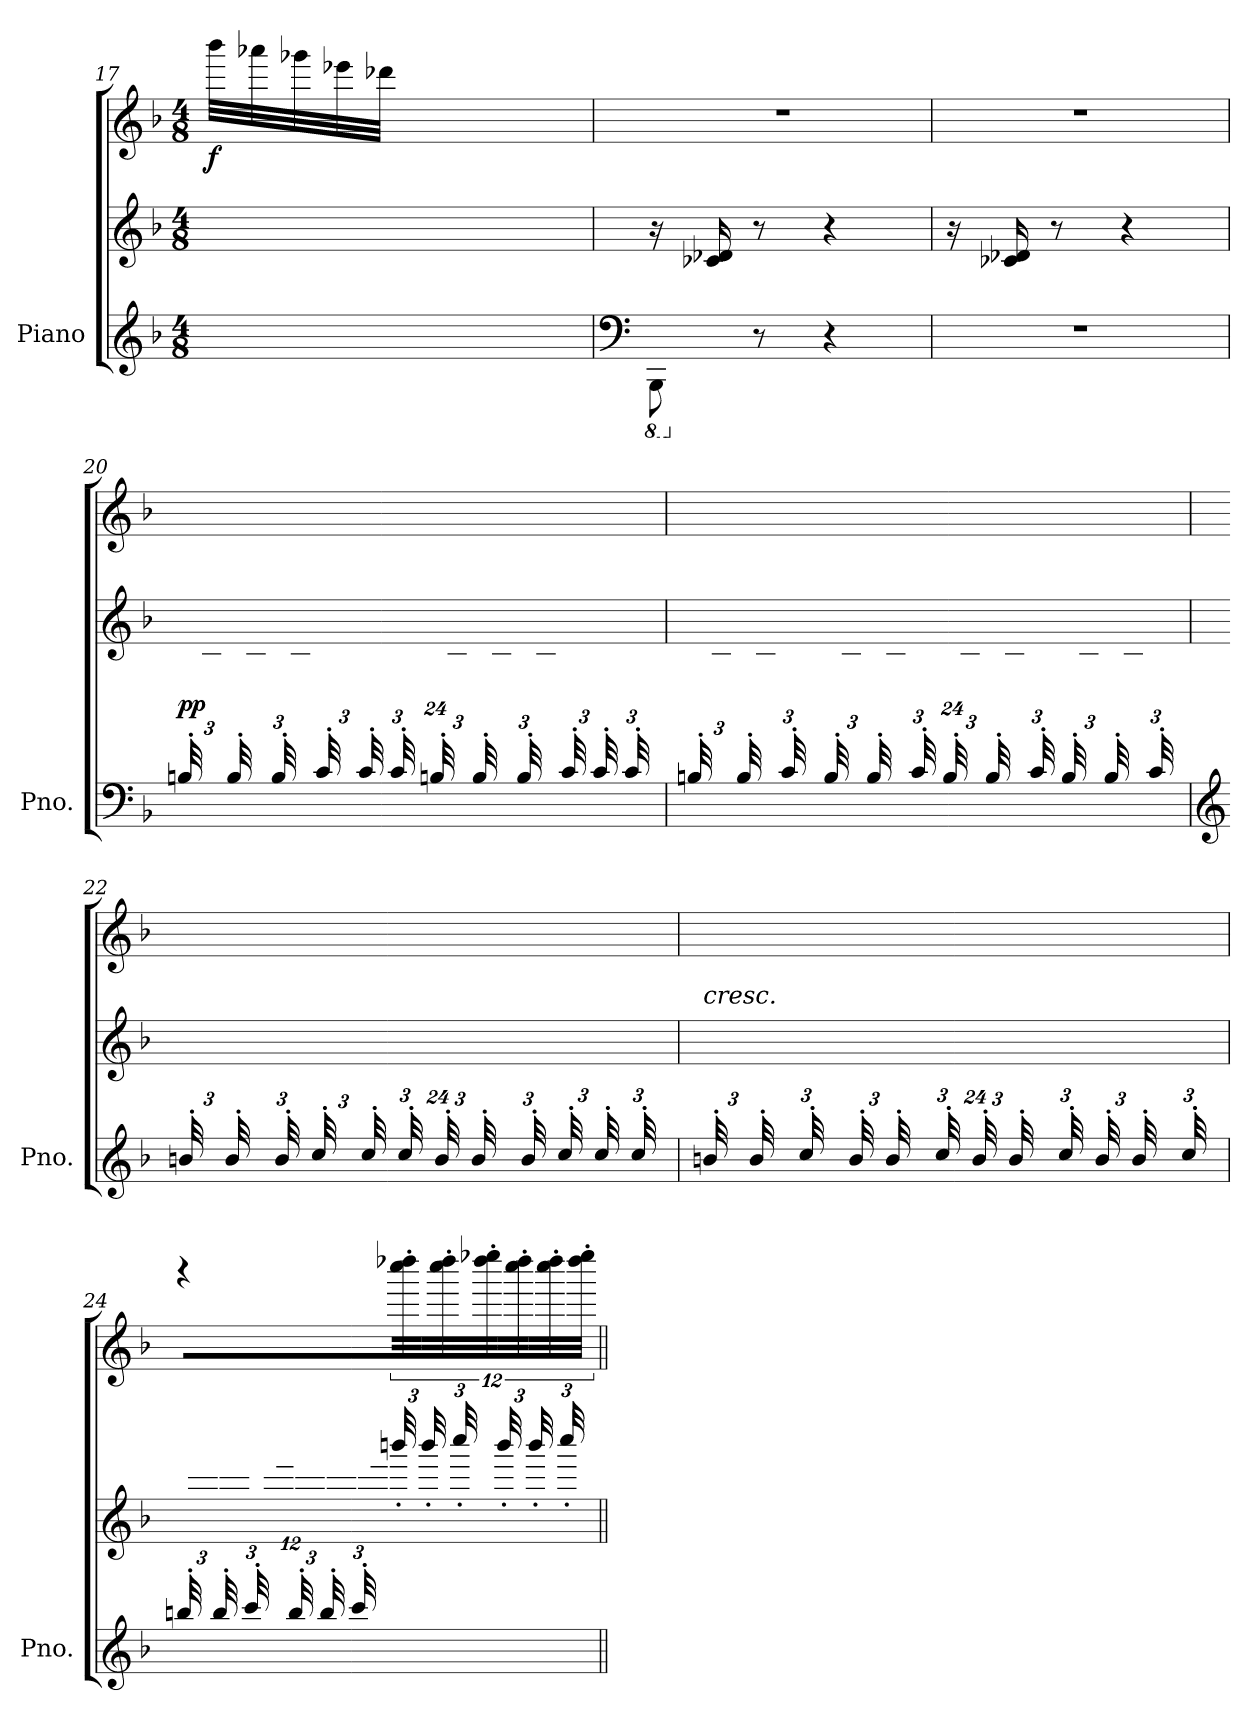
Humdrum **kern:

**kern	**kern	**kern	**dynam
*part1	*part1	*part1	*part1
*staff3	*staff2	*staff1	*staff1/2/3
*I"Piano	*	*	*
*I'Pno.	*	*	*
*clefG2	*clefG2	*clefG2	*
*k[b-]	*k[b-]	*k[b-]	*
*M4/8	*M4/8	*M4/8	*
=17	=17	=17	=17
!	!	!	!LO:DY:b
2ryy	2ryy	32bbb-\LLL	f
.	.	32aaa-X\	.
.	.	32ggg-X\	.
.	.	32eee-X\	.
.	.	32ddd-X\JJJ	.
.	.	32ryy	.
.	.	16ryy	.
.	.	4ryy	.
=18	=18	=18	=18
*clefF4	*	*	*
*8ba	*	*	*
8BBBB-\	16r	2r	.
.	16c-X/ 16d-X/	.	.
*X8ba	*	*	*
8r	8r	.	.
4r	4r	.	.
=19	=19	=19	=19
2r	16r	2r	.
.	16c-X/ 16d-X/	.	.
.	8r	.	.
.	4r	.	.
!!LO:LB:g=z
=20	=20	=20	=20
*Xbrackettup	*	*	*
*^	*	*	*
!	!	!	!	!LO:DY:b=2
48Bn'/LLL	2ryy	48ryy	2ryy	pp
48ryy	.	48cn\' 48d-X\'	.	.
48B'/	.	48ryy	.	.
48ryy	.	48c\' 48d-X\'	.	.
48B'/	.	48ryy	.	.
48ryy	.	48c\' 48d-X\'JJJ	.	.
48c'/LLL	.	48ryy	.	.
48ryy	.	48d-\' 48e-X\'	.	.
48c'/	.	48ryy	.	.
48ryy	.	48d-\' 48e-\'	.	.
48c'/	.	48ryy	.	.
48ryy	.	48d-\' 48e-\'JJJ	.	.
48Bn'/LLL	.	48ryy	.	.
48ryy	.	48cn\' 48d-\'	.	.
48B'/	.	48ryy	.	.
48ryy	.	48c\' 48d-X\'	.	.
48B'/	.	48ryy	.	.
48ryy	.	48c\' 48d-X\'JJJ	.	.
48c'/LLL	.	48ryy	.	.
48ryy	.	48d-\' 48e-\'	.	.
48c'/	.	48ryy	.	.
48ryy	.	48d-\' 48e-\'	.	.
48c'/	.	48ryy	.	.
48ryy	.	48d-\' 48e-\'JJJ	.	.
!!LO:LB:g=z
=21	=21	=21	=21	=21
48Bn'/LLL	2ryy	48ryy	2ryy	.
48ryy	.	48cn\' 48d-X\'	.	.
48B'/	.	48ryy	.	.
48ryy	.	48c\' 48d-X\'	.	.
48c'/	.	48ryy	.	.
48ryy	.	48d-\' 48e-X\'JJJ	.	.
48B'/LLL	.	48ryy	.	.
48ryy	.	48cn\' 48d-\'	.	.
48B'/	.	48ryy	.	.
48ryy	.	48c\' 48d-X\'	.	.
48c'/	.	48ryy	.	.
48ryy	.	48d-\' 48e-\'JJJ	.	.
48B'/LLL	.	48ryy	.	.
48ryy	.	48cn\' 48d-\'	.	.
48B'/	.	48ryy	.	.
48ryy	.	48c\' 48d-X\'	.	.
48c'/	.	48ryy	.	.
48ryy	.	48d-\' 48e-\'JJJ	.	.
48B'/LLL	.	48ryy	.	.
48ryy	.	48cn\' 48d-\'	.	.
48B'/	.	48ryy	.	.
48ryy	.	48c\' 48d-X\'	.	.
48c'/	.	48ryy	.	.
48ryy	.	48d-\' 48e-\'JJJ	.	.
!!LO:LB:g=z
=22	=22	=22	=22	=22
*clefG2	*	*	*	*
48bn'/LLL	2ryy	48ryy	2ryy	.
48ryy	.	48cc\' 48dd-X\'	.	.
48b'/	.	48ryy	.	.
48ryy	.	48cc\' 48dd-X\'	.	.
48b'/	.	48ryy	.	.
48ryy	.	48cc\' 48dd-\'JJJ	.	.
48cc'/LLL	.	48ryy	.	.
48ryy	.	48dd-\' 48ee-X\'	.	.
48cc'/	.	48ryy	.	.
48ryy	.	48dd-\' 48ee-\'	.	.
48cc'/	.	48ryy	.	.
48ryy	.	48dd-\' 48ee-\'JJJ	.	.
48b'/LLL	.	48ryy	.	.
48ryy	.	48cc\' 48dd-\'	.	.
48b'/	.	48ryy	.	.
48ryy	.	48cc\' 48dd-X\'	.	.
48b'/	.	48ryy	.	.
48ryy	.	48cc\' 48dd-\'JJJ	.	.
48cc'/LLL	.	48ryy	.	.
48ryy	.	48dd-\' 48ee-\'	.	.
48cc'/	.	48ryy	.	.
48ryy	.	48dd-\' 48ee-\'	.	.
48cc'/	.	48ryy	.	.
48ryy	.	48dd-\' 48ee-\'JJJ	.	.
!!LO:PB:g=z
=23	=23	=23	=23	=23
!	!	!LO:TX:a:i:t=cresc.	!	!
48bn'/LLL	2ryy	48ryy	2ryy	.
48ryy	.	48cc\' 48dd-X\'	.	.
48b'/	.	48ryy	.	.
48ryy	.	48cc\' 48dd-X\'	.	.
48cc'/	.	48ryy	.	.
48ryy	.	48dd-\' 48ee-X\'JJJ	.	.
48b'/LLL	.	48ryy	.	.
48ryy	.	48cc\' 48dd-\'	.	.
48b'/	.	48ryy	.	.
48ryy	.	48cc\' 48dd-X\'	.	.
48cc'/	.	48ryy	.	.
48ryy	.	48dd-\' 48ee-\'JJJ	.	.
48b'/LLL	.	48ryy	.	.
48ryy	.	48cc\' 48dd-\'	.	.
48b'/	.	48ryy	.	.
48ryy	.	48cc\' 48dd-X\'	.	.
48cc'/	.	48ryy	.	.
48ryy	.	48dd-\' 48ee-\'JJJ	.	.
48b'/LLL	.	48ryy	.	.
48ryy	.	48cc\' 48dd-\'	.	.
48b'/	.	48ryy	.	.
48ryy	.	48cc\' 48dd-X\'	.	.
48cc'/	.	48ryy	.	.
48ryy	.	48dd-\' 48ee-\'JJJ	.	.
!!LO:LB:g=z
=24	=24	=24	=24	=24
*	*	*^	*	*
48bbn'/LLL	2ryy	4ryy	48ryy	4r	.
48ryy	.	.	48ccc\' 48ddd-X\'	.	.
48bb'/	.	.	48ryy	.	.
48ryy	.	.	48ccc\' 48ddd-\'	.	.
48ccc'/	.	.	48ryy	.	.
48ryy	.	.	48ddd-\' 48eee-X\'JJJ	.	.
48bb'/LLL	.	.	48ryy	.	.
48ryy	.	.	48ccc\' 48ddd-\'	.	.
48bb'/	.	.	48ryy	.	.
48ryy	.	.	48ccc\' 48ddd-\'	.	.
48ccc'/	.	.	48ryy	.	.
48%13ryy	.	.	48ddd-\' 48eee-\'JJJ	.	.
*	*	*Xbrackettup	*	*	*
.	.	48bbbn'/LLL	4ryy	48ryy	.
.	.	48ryy	.	48cccc\' 48dddd-X\'	.
.	.	48bbb'/	.	48ryy	.
.	.	48ryy	.	48cccc\' 48dddd-\'	.
.	.	48cccc'/	.	48ryy	.
.	.	48ryy	.	48dddd-\' 48eeee-X\'JJJ	.
.	.	48bbb'/LLL	.	48ryy	.
.	.	48ryy	.	48cccc\' 48dddd-\'	.
.	.	48bbb'/	.	48ryy	.
.	.	48ryy	.	48cccc\' 48dddd-\'	.
.	.	48cccc'/	.	48ryy	.
.	.	48ryy	.	48dddd-\' 48eeee-\'JJJ	.
*v	*v	*	*	*	*
*	*v	*v	*	*
=||	=||	=||	=||
*-	*-	*-	*-
